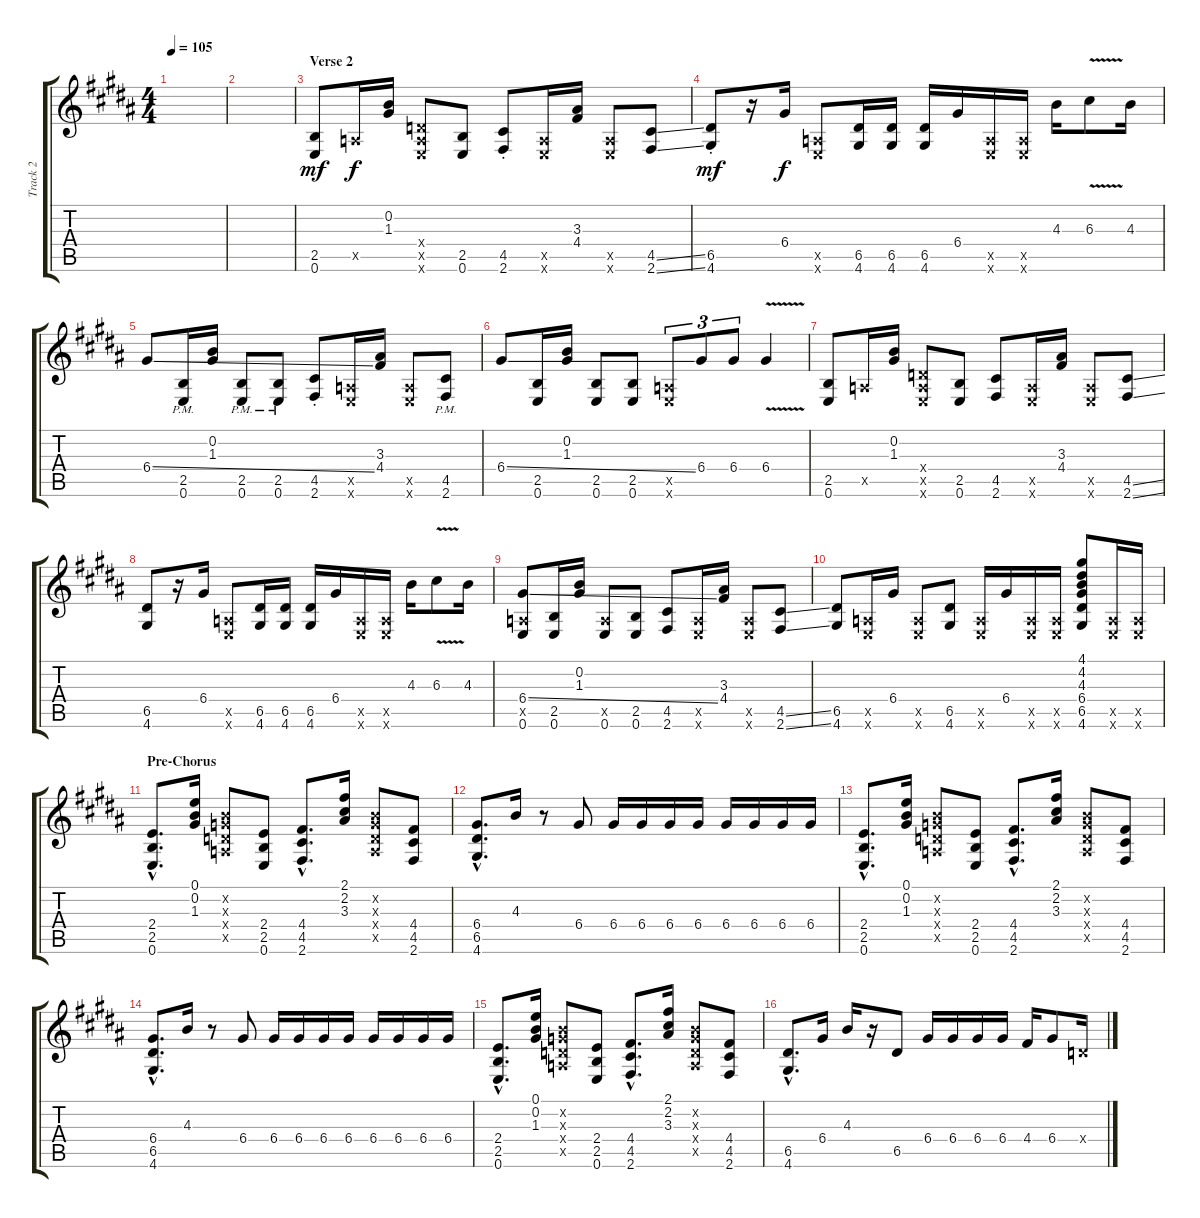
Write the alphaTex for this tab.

\track ("Track 2" "Track 2") {instrument acousticguitarsteel}
\staff {score tabs}
\tuning (E4 B3 G3 D3 A2 E2) {hide}
\ts (4 4)
\tempo 105
\clef g2
\ks b
|
|
\section ("" "Verse 2")
(2.5 0.6).8{dy mf} 0.5{x}.16{dy f} (0.2 1.3).16 (0.4{x} 0.5{x} 0.6{x}).8 (2.5 0.6).8 (4.5{st} 2.6{st}).8 (0.5{x} 0.6{x}).16 (3.3 4.4).16 (0.5{x} 0.6{x}).8 (4.5{ss} 2.6{ss}).8 |
(6.5{st} 4.6{st}).8{dy mf} r.16 6.4.16{dy f} (0.5{x} 0.6{x}).8 (6.5 4.6).16 (6.5 4.6).16 (6.5 4.6).16 6.4.16 (0.5{x} 0.6{x}).16 (0.5{x} 0.6{x}).16 4.3.16 6.3{v}.8 4.3.16 |
6.4{ss}.8 (2.5{pm} 0.6{pm}).16 (0.2 1.3).16 (2.5 0.6{pm}).8 (2.5 0.6{pm}).8 (4.5{st} 2.6{st}).8 (0.5{x} 0.6{x}).16 (3.3 4.4).16 (0.5{x} 0.6{x}).8 (4.5{pm} 2.6{pm}).8 |
6.4{ss}.8 (2.5 0.6).16 (0.2 1.3).16 (2.5 0.6).8 (2.5 0.6).8 (0.5{x} 0.6{x}).8{tu (3 2)} 6.4.8{tu (3 2)} 6.4.8{tu (3 2)} 6.4{v}.4 |
(2.5 0.6).8 0.5{x}.16 (0.2 1.3).16 (0.4{x} 0.5{x} 0.6{x}).8 (2.5 0.6).8 (4.5 2.6).8 (0.5{x} 0.6{x}).16 (3.3 4.4).16 (0.5{x} 0.6{x}).8 (4.5{ss} 2.6{ss}).8 |
(6.5 4.6).8 r.16 6.4.16 (0.5{x} 0.6{x}).8 (6.5 4.6).16 (6.5 4.6).16 (6.5 4.6).16 6.4.16 (0.5{x} 0.6{x}).16 (0.5{x} 0.6{x}).16 4.3.16 6.3{v}.8 4.3.16 |
(6.4{ss} 0.5{x} 0.6).8 (2.5 0.6).16 (0.2 1.3).16 (0.5{x} 0.6).8 (2.5 0.6).8 (4.5 2.6).8 (0.5{x} 0.6{x}).16 (3.3 4.4).16 (0.5{x} 0.6{x}).8 (4.5{ss} 2.6{ss}).8 |
(6.5 4.6).8 (0.5{x} 0.6{x}).16 6.4.16 (0.5{x} 0.6{x}).8 (6.5 4.6).8 (0.5{x} 0.6{x}).16 6.4.16 (0.5{x} 0.6{x}).16 (0.5{x} 0.6{x}).16 (4.1 4.2 4.3 6.4 6.5 4.6).8 (0.5{x} 0.6{x}).16 (0.5{x} 0.6{x}).16 |
\section ("" "Pre-Chorus")
(2.4{hac} 2.5{hac} 0.6{hac}).8{d} (0.1 0.2 1.3).16 (0.2{x} 0.3{x} 0.4{x} 0.5{x}).8 (2.4 2.5 0.6).8 (4.4{hac} 4.5{hac} 2.6{hac}).8{d} (2.1 2.2 3.3).16 (0.2{x} 0.3{x} 0.4{x} 0.5{x}).8 (4.4 4.5 2.6).8 |
(6.4{hac} 6.5{hac} 4.6{hac}).8{d} 4.3.16 r.8 6.4.8 6.4.16 6.4.16 6.4.16 6.4.16 6.4.16 6.4.16 6.4.16 6.4.16 |
(2.4{hac} 2.5{hac} 0.6{hac}).8{d} (0.1 0.2 1.3).16 (0.2{x} 0.3{x} 0.4{x} 0.5{x}).8 (2.4 2.5 0.6).8 (4.4{hac} 4.5{hac} 2.6{hac}).8{d} (2.1 2.2 3.3).16 (0.2{x} 0.3{x} 0.4{x} 0.5{x}).8 (4.4 4.5 2.6).8 |
(6.4{hac} 6.5{hac} 4.6{hac}).8{d} 4.3.16 r.8 6.4.8 6.4.16 6.4.16 6.4.16 6.4.16 6.4.16 6.4.16 6.4.16 6.4.16 |
(2.4{hac} 2.5{hac} 0.6{hac}).8{d} (0.1 0.2 1.3).16 (0.2{x} 0.3{x} 0.4{x} 0.5{x}).8 (2.4 2.5 0.6).8 (4.4{hac} 4.5{hac} 2.6{hac}).8{d} (2.1 2.2 3.3).16 (0.2{x} 0.3{x} 0.4{x} 0.5{x}).8 (4.4 4.5 2.6).8 |
(6.5{hac} 4.6{hac}).8{d} 6.4.16 4.3.16 r.16 6.5.8 6.4.16 6.4.16 6.4.16 6.4.16 4.4.16 6.4.8 0.4{x}.16
